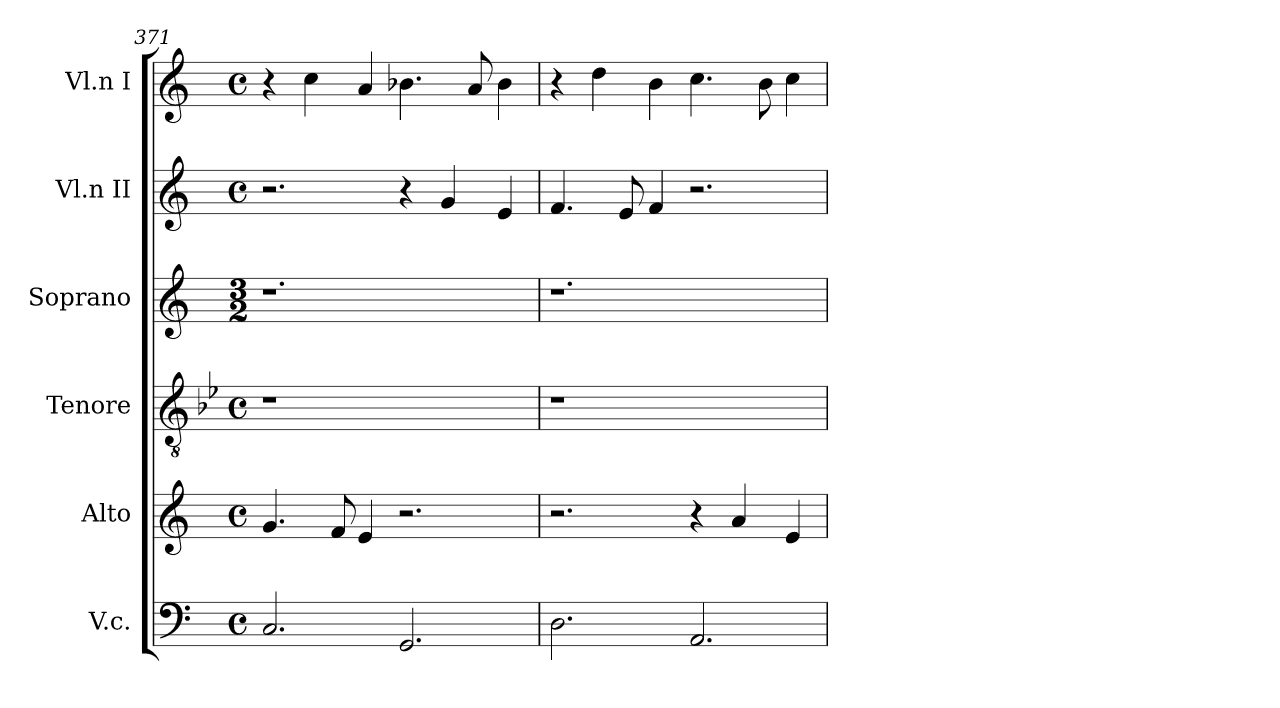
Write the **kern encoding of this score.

**kern	**kern	**kern	**kern	**kern	**kern
*part6	*part5	*part4	*part3	*part2	*part1
*staff6	*staff5	*staff4	*staff3	*staff2	*staff1
*I"V.c.	*I"Alto	*I"Tenore	*I"Soprano	*I"Vl.n II	*I"Vl.n I
*I'V.c.	*I'Alto	*I'Tenore	*I'Soprano	*I'Vl.n II	*I'Vl.n I
*clefF4	*clefG2	*clefGv2	*clefG2	*clefG2	*clefG2
*k[]	*k[]	*k[b-e-]	*k[]	*k[]	*k[]
*C:	*C:	*B-:	*C:	*C:	*C:
*M4/4	*M4/4	*M4/4	*M3/2	*M4/4	*M4/4
*met(c)	*met(c)	*met(c)	*	*met(c)	*met(c)
=371	=371	=371	=371	=371	=371
2.C/	4.g/	1r	1.r	2.r	4r
.	.	.	.	.	4cc\
.	8f/	.	.	.	.
.	4e/	.	.	.	4a/
2.GG/	2.r	.	.	4r	4.b-X\
.	.	2ryy	.	4g/	.
.	.	.	.	.	8a/
.	.	.	.	4e/	4b-\
=372	=372	=372	=372	=372	=372
2.D\	2.r	1r	1.r	4.f/	4r
.	.	.	.	.	4dd\
.	.	.	.	8e/	.
.	.	.	.	4f/	4b\
2.AA/	4r	.	.	2.r	4.cc\
.	4a/	2ryy	.	.	.
.	.	.	.	.	8b\
.	4e/	.	.	.	4cc\
=	=	=	=	=	=
*-	*-	*-	*-	*-	*-
